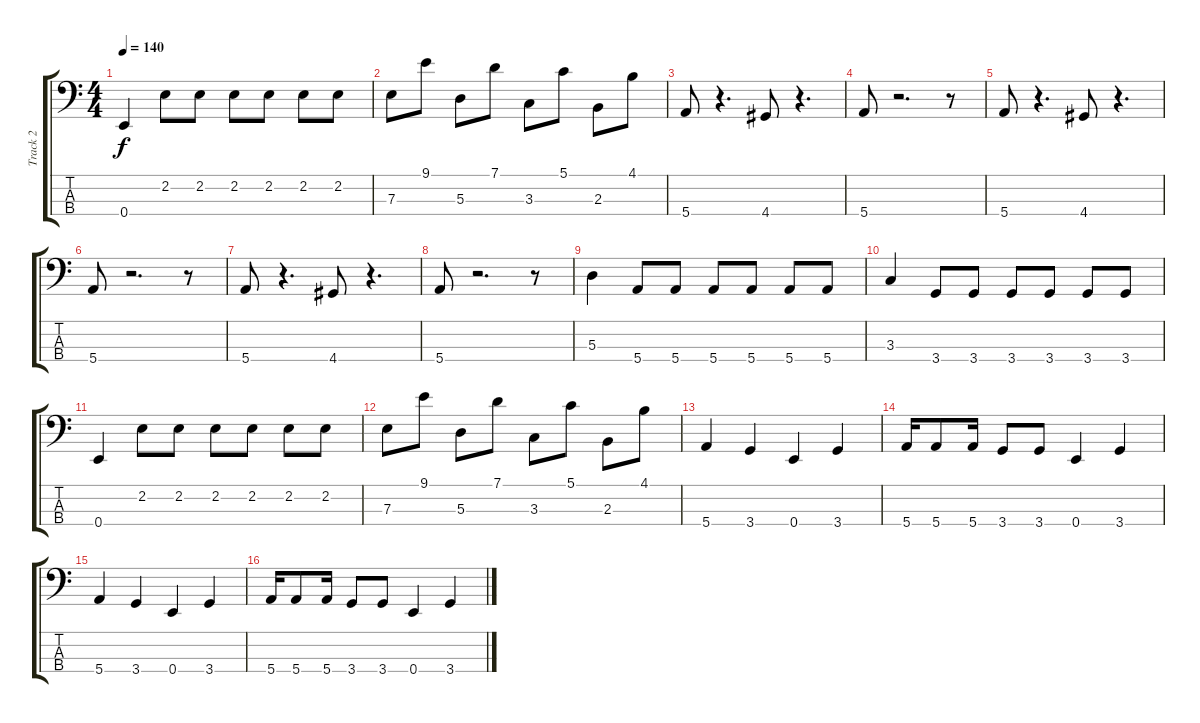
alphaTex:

\track ("Track 2" "Track 2") {instrument electricbassfinger}
\staff {score tabs}
\tuning (G2 D2 A1 E1) {hide}
\ts (4 4)
\tempo 140
\clef f4
\ks c
0.4.4{dy f} 2.2.8 2.2.8 2.2.8 2.2.8 2.2.8 2.2.8 |
7.3.8 9.1.8 5.3.8 7.1.8 3.3.8 5.1.8 2.3.8 4.1.8 |
5.4.8 r.4{d} 4.4.8 r.4{d} |
5.4.8 r.2{d} r.8 |
5.4.8 r.4{d} 4.4.8 r.4{d} |
5.4.8 r.2{d} r.8 |
5.4.8 r.4{d} 4.4.8 r.4{d} |
5.4.8 r.2{d} r.8 |
5.3.4 5.4.8 5.4.8 5.4.8 5.4.8 5.4.8 5.4.8 |
3.3.4 3.4.8 3.4.8 3.4.8 3.4.8 3.4.8 3.4.8 |
0.4.4 2.2.8 2.2.8 2.2.8 2.2.8 2.2.8 2.2.8 |
7.3.8 9.1.8 5.3.8 7.1.8 3.3.8 5.1.8 2.3.8 4.1.8 |
5.4.4 3.4.4 0.4.4 3.4.4 |
5.4.16 5.4.8 5.4.16 3.4.8 3.4.8 0.4.4 3.4.4 |
5.4.4 3.4.4 0.4.4 3.4.4 |
5.4.16 5.4.8 5.4.16 3.4.8 3.4.8 0.4.4 3.4.4
